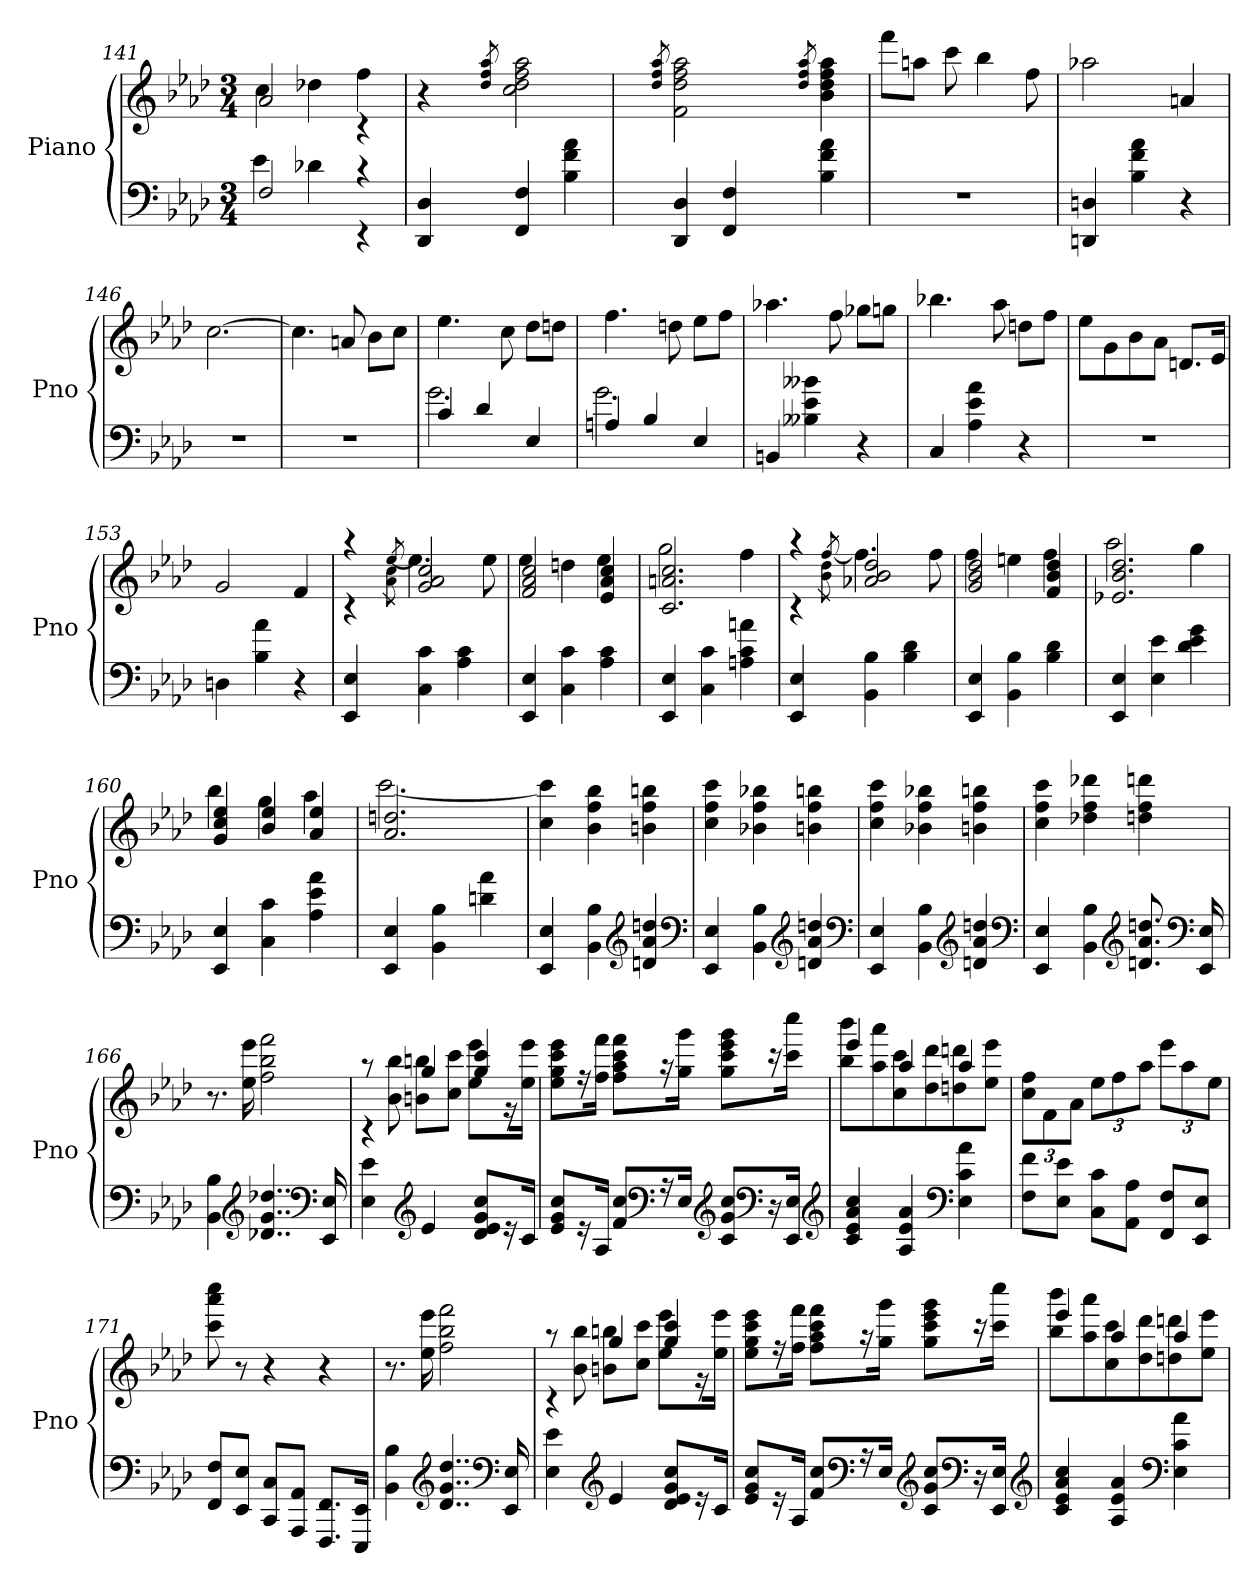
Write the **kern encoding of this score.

**kern	**kern
*part1	*part1
*staff2	*staff1
*I"Piano	*
*I'Pno	*
*clefF4	*clefG2
*k[b-e-a-d-]	*k[b-e-a-d-]
*M3/4	*M3/4
=141	=141
*^	*^
2F	4e-	2a-	4cc
.	4d-X	.	4dd-X
4rEE	4rc	4rc	4ff
*v	*v	*	*
*	*v	*v
=142	=142
4DD- 4D-	4r
.	8qdd-/ 8qff/ 8qaa-/
4FF 4F	2cc 2dd-] 2ff] 2aa-]
4B- 4f 4a-	.
=143	=143
.	8qdd-/ 8qff/ 8qaa-/
4DD- 4D-	2f 2dd-] 2ff] 2aa-]
4FF 4F	.
.	8qdd-/ 8qff/ 8qaa-/
4B- 4f 4a-	4b- 4dd-] 4ff] 4aa-]
=144	=144
2.r	8fffL
.	8aanJ
.	8ccc
.	4bb-
.	8ff
=145	=145
4DDn 4Dn	2aa-X
4B- 4f 4a-	.
4r	4an
=146	=146
2.r	[2.cc
=147	=147
2.r	4.cc]
.	8an
.	8b-L
.	8ccJ
=148	=148
*^	*
4c	2.g	4.ee-
4d-	.	.
.	.	8cc
4E-	.	8dd-L
.	.	8ddnJ
=149	=149	=149
4An	2.g	4.ff
4B-	.	.
.	.	8ddn
4E-	.	8ee-L
.	.	8ffJ
*v	*v	*
=150	=150
4BBn	4.aa-X
4B--X 4e- 4b--X	.
.	8ff
4r	8gg-XL
.	8ggnJ
=151	=151
4C	4.bb-X
4A- 4e- 4a-	.
.	8aa-
4r	8ddnL
.	8ffJ
=152	=152
2.r	8ee-L
.	8g
.	8b-
.	8a-J
.	8.dnL
.	16e-Jk
=153	=153
4Dn	2g
4B- 4a-	.
4r	4f
=154	=154
*	*^
4EE- 4E-	4rc	4raa
.	8qa-\ 8qcc\	[8qee-/
4C 4c	2g 2a-] 2cc]	4.ee-]
4A- 4c	.	.
.	.	8ee-
=155	=155	=155
4EE- 4E-	2f 2a- 2cc	4ee-
4C 4c	.	4ddn
4A- 4c	4e- 4a- 4cc	4ee-
=156	=156	=156
4EE- 4E-	2.c 2.an 2.cc	2gg
4C 4c	.	.
4An 4c 4an	.	4ff
=157	=157	=157
4EE- 4E-	4rc	4raa
.	8qb-\ 8qdd-\	[8qff/
4BB- 4B-	2a-X 2b-] 2dd-]	4.ff]
4B- 4d-	.	.
.	.	8ff
=158	=158	=158
4EE- 4E-	2g 2b- 2dd-	4ff
4BB- 4B-	.	4een
4B- 4d-	4f 4b- 4dd-	4ff
=159	=159	=159
4EE- 4E-	2.e-X 2.b- 2.dd-	2aa-
4E- 4e-	.	.
4d- 4e- 4g	.	4gg
=160	=160	=160
4EE- 4E-	4g 4cc 4ee-	4bb-
4C 4c	4b- 4ee-	4gg
4A- 4e- 4a-	4a- 4ee-	4aa-
=161	=161	=161
4EE- 4E-	2.a- 2.ddn	[2.ccc
4BB- 4B-	.	.
4dn 4a-	.	.
*	*v	*v
=162	=162
4EE- 4E-	4cc 4ccc]
4BB- 4B-	4b- 4ff 4bb-
*clefG2	*
4dn 4a- 4ddn	4bn 4ff 4bbn
*clefF4	*
=163	=163
4EE- 4E-	4cc 4ff 4ccc
4BB- 4B-	4b-X 4ff 4bb-X
*clefG2	*
4dn 4a- 4ddn	4bn 4ff 4bbn
*clefF4	*
=164	=164
4EE- 4E-	4cc 4ff 4ccc
4BB- 4B-	4b-X 4ff 4bb-X
*clefG2	*
4dn 4a- 4ddn	4bn 4ff 4bbn
*clefF4	*
=165	=165
4EE- 4E-	4cc 4ff 4ccc
4BB- 4B-	4dd-X 4ff 4ddd-X
*clefG2	*
8.dn 8.a- 8.ddn	4ddn 4ff 4dddn
*clefF4	*
16EE- 16E-	.
=166	=166
4BB- 4B-	8.r
.	16ee- 16eee-
*clefG2	*
4..d-X 4..g 4..dd-X	2ff 2bb- 2fff
*clefF4	*
16EE- 16E-	.
=167	=167
*	*^
4E- 4e-	4rc	8raa
.	.	8b- 8bb-
*clefG2	*	*
4e-	4gg	8bn 8bbnL
.	.	8cc 8cccJ
8d- 8e- 8g 8ccL	4gg 4ccc	8ee- 8eee-L
16r	.	16r
16cJk	.	16ee- 16eee-Jk
*	*v	*v
=168	=168
8e- 8g 8ccL	8ee- 8gg 8ccc 8eee-L
16r	16r
16A-Jk	16ff 16fffJk
8f 8ccL	8ff 8aa- 8ccc 8fffL
*clefF4	*
16r	16r
16E-Jk	16gg 16gggJk
*clefG2	*
8c 8g 8ccL	8gg 8ccc 8eee- 8gggL
*clefF4	*
16r	16r
16EE- 16E-Jk	16ccc 16ccccJk
*clefG2	*
=169	=169
*	*^
4c 4e- 4a- 4cc	4eee-	8bb- 8bbb-L
.	.	8aa- 8aaa-
4A- 4e- 4a-	4aa-	8cc 8ccc
.	.	8dd- 8ddd-
*clefF4	*	*
4E- 4c 4a-	4aa-	8ddn 8dddn
.	.	8ee- 8eee-J
*	*v	*v
=170	=170
8F 8fL	12cc 12ffL
.	12f
8E- 8e-J	.
.	12a-J
8C 8cL	12ee-L
.	12ff
8AA- 8A-J	.
.	12aa-J
8FF 8FL	12eee-L
.	12aa-
8EE- 8E-J	.
.	12ee-J
=171	=171
8FF 8FL	8ccc 8aaa- 8cccc
8EE- 8E-J	8r
8CC 8CL	4r
8AAA- 8AA-J	.
8.FFF 8.FFL	4r
16EEE- 16EE-Jk	.
=172	=172
4BB- 4B-	8.r
.	16ee- 16eee-
*clefG2	*
4..d- 4..g 4..dd-	2ff 2bb- 2fff
*clefF4	*
16EE- 16E-	.
=173	=173
*	*^
4E- 4e-	4rc	8raa
.	.	8b- 8bb-
*clefG2	*	*
4e-	4gg	8bn 8bbnL
.	.	8cc 8cccJ
8d- 8e- 8g 8ccL	4gg 4ccc	8ee- 8eee-L
16r	.	16r
16cJk	.	16ee- 16eee-Jk
*	*v	*v
=174	=174
8e- 8g 8ccL	8ee- 8gg 8ccc 8eee-L
16r	16r
16A-Jk	16ff 16fffJk
8f 8ccL	8ff 8aa- 8ccc 8fffL
*clefF4	*
16r	16r
16E-Jk	16gg 16gggJk
*clefG2	*
8c 8g 8ccL	8gg 8ccc 8eee- 8gggL
*clefF4	*
16r	16r
16EE- 16E-Jk	16ccc 16ccccJk
*clefG2	*
=175	=175
*	*^
4c 4e- 4a- 4cc	4eee-	8bb- 8bbb-L
.	.	8aa- 8aaa-
4A- 4e- 4a-	4aa-	8cc 8ccc
.	.	8dd- 8ddd-
*clefF4	*	*
4E- 4c 4a-	4aa-	8ddn 8dddn
.	.	8ee- 8eee-J
*	*v	*v
=	=
*-	*-
